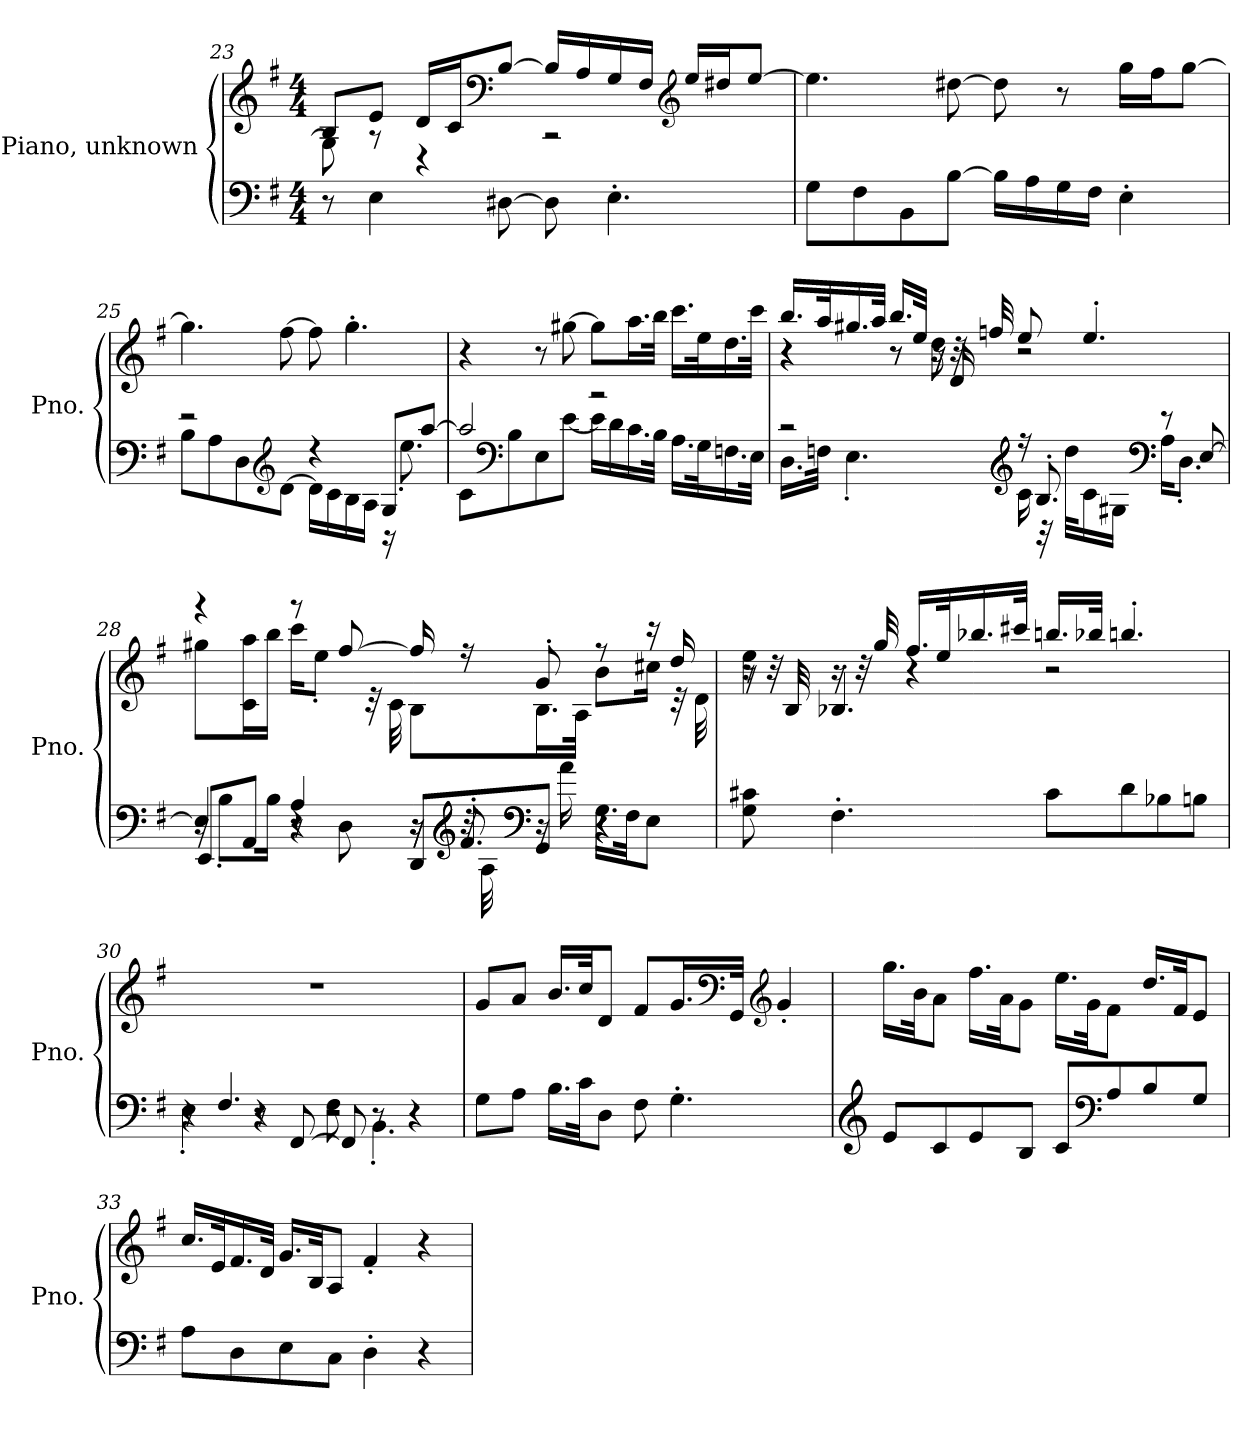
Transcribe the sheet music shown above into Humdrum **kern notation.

**kern	**kern
*part1	*part1
*staff2	*staff1
*I"Piano, unknown	*
*I'Pno.	*
*clefF4	*clefG2
*k[f#]	*k[f#]
*M4/4	*M4/4
=23	=23
*	*^
8r	8B/L	8G\]
4E\	8e/J	8r
.	16d/LL	4r
.	16c/J	.
*	*clefF4	*
[8D#X\	[8B/J	.
8D#\]	16B/LL]	2r
.	16A/	.
4.E'\	16G/	.
.	16F#/JJ	.
*	*clefG2	*
.	16ee/LL	.
.	16dd#X/J	.
.	[8ee/J	.
*	*v	*v
=24	=24
8G\L	4.ee\]
8F#\	.
8BB\	.
[8B\J	[8dd#X\
16B\LL]	8dd#\]
16A\	.
16G\	8r
16F#\JJ	.
4E'\	16gg\LL
.	16ff#\J
.	[8gg\J
!!LO:PB:g=z
=25	=25
*^	*
2r	8B\L	4.gg\]
.	8A\	.
.	8D\	.
*clefG2	*	*
.	[8d\J	[8ff#\
4r	16d\LL]	8ff#\]
.	16c\	.
.	16B\	4.gg'\
.	16A\JJ	.
8G/L	16r	.
.	8.ee'\	.
[8aa/J	.	.
=26	=26	=26
2aa/]	8c\L	4r
*clefF4	*	*
.	8B\	.
.	8E\	8r
.	[8e\J	[8gg#X\
2r	16e\LL]	8gg#\L]
.	16d\	.
.	16.c\	16.aa\L
.	32B\JJk	32bb\JJk
.	16.A\LL	16.ccc\LL
.	32G\K	32ee\K
.	16.Fn\	16.dd\
.	32E\JJk	32ccc\JJk
!!LO:LB:g=z
=27	=27	=27
*	*	*^
*	*	*	*^
2r	16.D\LL	16.bb/LL	4r	4r
.	32Fn\JJk	32aa/K	.	.
.	4.E'\	16.gg#X/	.	.
.	.	32aa/JJk	.	.
.	.	16.bb/LL	8r	8r
.	.	32ee/JJk	.	.
.	.	16r	8dd\	16r
.	.	32r	.	16d/
.	.	32ffn/	.	.
*clefG2	*	*	*	*
16r	16c\	8ee/	2r	2r
8.B'/	32r	.	.	.
.	32dd\KLL	.	.	.
.	16c\	4.ee'/	.	.
.	16G#X\JJ	.	.	.
*clefF4	*	*	*	*
8r	16A\KL	.	.	.
.	8.D'\J	.	.	.
[8E/	.	.	.	.
*	*	*	*v	*v
!!LO:LB:g=z
=28	=28	=28	=28
*	*^	*	*
4E/]	16r	8EE/L	4r	8gg#X\L
.	8B'\L	.	.	.
.	.	8AA/J	.	16c\ 16aa\L
.	16B\Jk	.	.	16bb\JJ
4A/	8r	4r	8r	16ccc\KL
.	.	.	.	8ee'\J
.	8D\	.	[8ff#/	.
.	.	.	.	32r
.	.	.	.	32c\
16r	16r	8DD/L	16ff#/]	8B\L
*clefG2	*	*	*	*
8.f#'/	32r	.	16r	.
.	32A\	.	.	.
*clefF4	*	*	*	*
.	16r	8GG/J	8g'/	16.B\L
.	16a\	.	.	.
.	.	.	.	32A\JJk
4r	16.G\LL	4r	8r	8b\L
.	32F#\JK	.	.	.
.	8E\J	.	16r	16cc#X\Jk
.	.	.	16dd/	32r
.	.	.	.	32d\
*v	*v	*v	*	*
!!LO:LB:g=z
=29	=29	=29
*	*	*^
8G\ 8c#X\	16r	4ee\	8r
.	32r	.	.
.	32B/	.	.
4.F#'\	16r	.	4.B-X'/
.	32r	.	.
.	32gg/	.	.
.	16.ff#/LL	4r	.
.	32ee/K	.	.
.	16.bb-X/	.	.
.	32ccc#X/JJk	.	.
8c#\L	16.bbn/LL	2r	2r
.	32bb-X/JJk	.	.
8d\	4.bbn'/	.	.
8B-X\	.	.	.
8Bn\J	.	.	.
*	*v	*v	*v
=30	=30
*^	*
*	*^	*
8r	4E'\	4r	1r
4.F#/	.	.	.
.	4r	8r	.
.	.	[8FF#/	.
2r	8F#\	8FF#/]	.
.	4.BB'\	8r	.
.	.	4r	.
*v	*v	*v	*
!!LO:LB:g=z
=31	=31
8G\L	8g/L
8A\J	8a/J
16.B\LL	16.b/LL
32c\JK	32cc/JK
8D\J	8d/J
8F#\	8f#/L
4.G'\	16.g/L
*	*clefF4
.	32GG/JJk
*	*clefG2
.	4g'/
=32	=32
*clefG2	*
8e/L	16.gg\LL
.	32b\JK
8c/	8a\J
8e/	16.ff#\LL
.	32a\JK
8B/J	8g\J
8c/L	16.ee\LL
.	32g\JK
*clefF4	*
8A/	8f#\J
8B/	16.dd/LL
.	32f#/JK
8G/J	8e/J
=33	=33
8A\L	16.cc/LL
.	32e/K
8D\	16.f#/
.	32d/JJk
8E\	16.g/LL
.	32B/JK
8C\J	8A/J
4D'\	4f#'/
4r	4r
=	=
*-	*-
